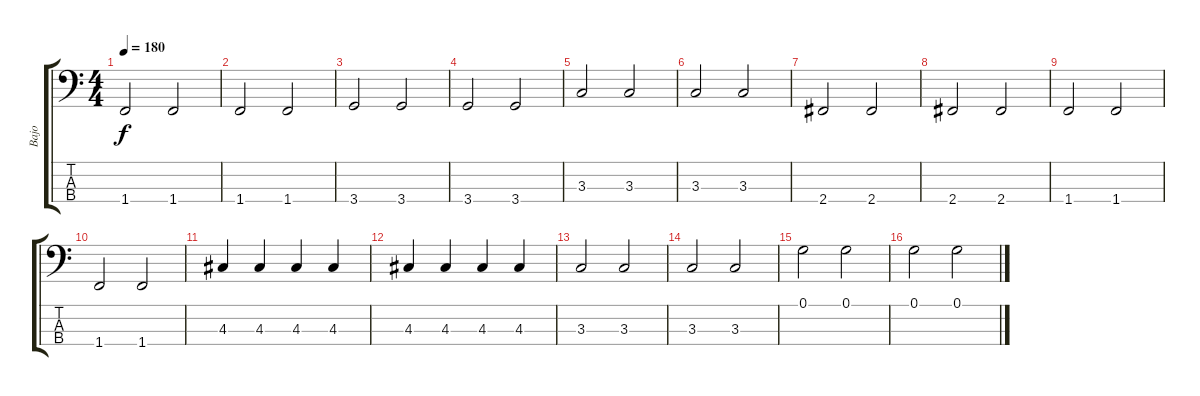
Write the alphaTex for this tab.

\track ("Bajo" "Bajo") {instrument electricbassfinger}
\staff {score tabs}
\tuning (G2 D2 A1 E1) {hide}
\ts (4 4)
\tempo 180
\clef f4
\ks c
1.4.2{dy f} 1.4.2 |
1.4.2 1.4.2 |
3.4.2 3.4.2 |
3.4.2 3.4.2 |
3.3.2 3.3.2 |
3.3.2 3.3.2 |
2.4.2 2.4.2 |
2.4.2 2.4.2 |
1.4.2 1.4.2 |
1.4.2 1.4.2 |
4.3.4 4.3.4 4.3.4 4.3.4 |
4.3.4 4.3.4 4.3.4 4.3.4 |
3.3.2 3.3.2 |
3.3.2 3.3.2 |
0.1.2 0.1.2 |
0.1.2 0.1.2
